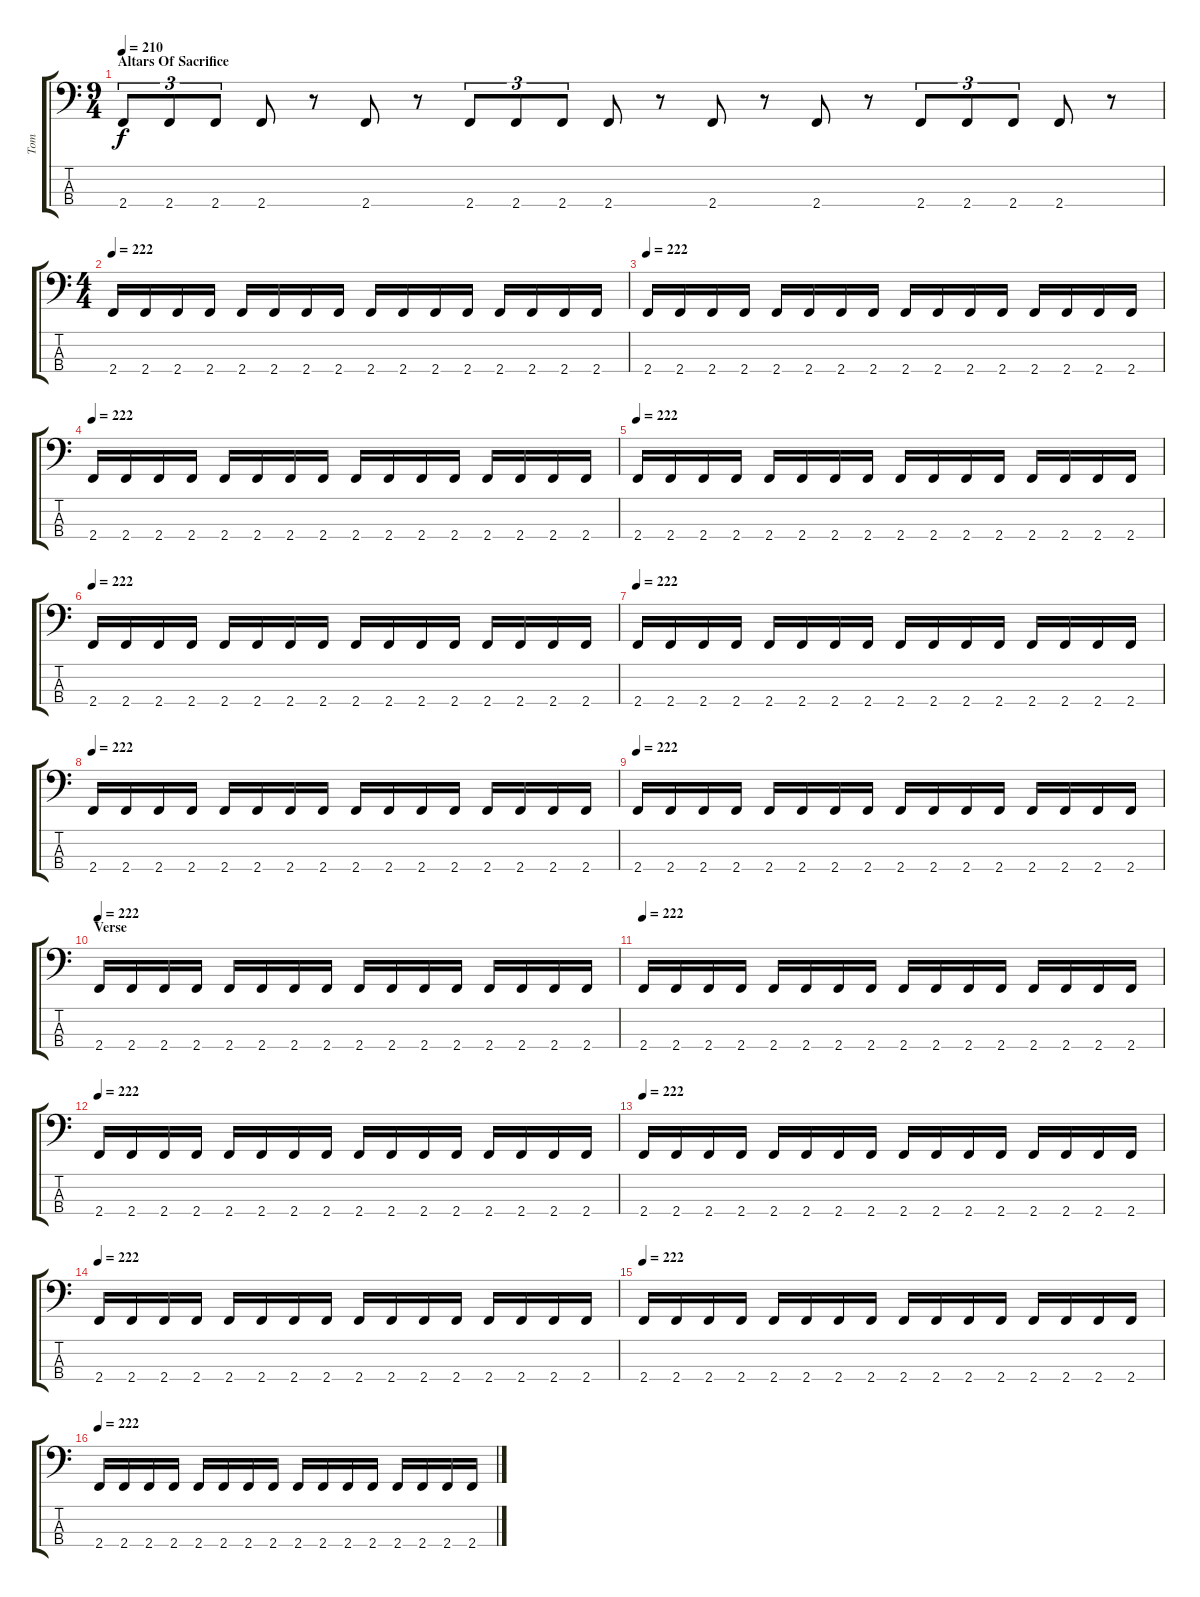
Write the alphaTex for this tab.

\track ("Tom" "Tom") {instrument electricbasspick}
\staff {score tabs}
\tuning (Gb2 Db2 Ab1 Eb1) {hide}
\ts (9 4)
\section ("" "Altars Of Sacrifice")
\tempo 210
\tempo 166
\tempo 210
\clef f4
\ks c
2.4.8{tu (3 2) dy f instrument electricbasspick} 2.4.8{tu (3 2)} 2.4.8{tu (3 2)} 2.4.8 r.8 2.4.8 r.8 2.4.8{tu (3 2)} 2.4.8{tu (3 2)} 2.4.8{tu (3 2)} 2.4.8 r.8 2.4.8 r.8 2.4.8 r.8 2.4.8{tu (3 2)} 2.4.8{tu (3 2)} 2.4.8{tu (3 2)} 2.4.8 r.8 |
\ts (4 4)
\tempo 222
2.4.16 2.4.16 2.4.16 2.4.16 2.4.16 2.4.16 2.4.16 2.4.16 2.4.16 2.4.16 2.4.16 2.4.16 2.4.16 2.4.16 2.4.16 2.4.16 |
\tempo 222
2.4.16 2.4.16 2.4.16 2.4.16 2.4.16 2.4.16 2.4.16 2.4.16 2.4.16 2.4.16 2.4.16 2.4.16 2.4.16 2.4.16 2.4.16 2.4.16 |
\tempo 222
2.4.16 2.4.16 2.4.16 2.4.16 2.4.16 2.4.16 2.4.16 2.4.16 2.4.16 2.4.16 2.4.16 2.4.16 2.4.16 2.4.16 2.4.16 2.4.16 |
\tempo 222
2.4.16 2.4.16 2.4.16 2.4.16 2.4.16 2.4.16 2.4.16 2.4.16 2.4.16 2.4.16 2.4.16 2.4.16 2.4.16 2.4.16 2.4.16 2.4.16 |
\tempo 222
2.4.16 2.4.16 2.4.16 2.4.16 2.4.16 2.4.16 2.4.16 2.4.16 2.4.16 2.4.16 2.4.16 2.4.16 2.4.16 2.4.16 2.4.16 2.4.16 |
\tempo 222
2.4.16 2.4.16 2.4.16 2.4.16 2.4.16 2.4.16 2.4.16 2.4.16 2.4.16 2.4.16 2.4.16 2.4.16 2.4.16 2.4.16 2.4.16 2.4.16 |
\tempo 222
2.4.16 2.4.16 2.4.16 2.4.16 2.4.16 2.4.16 2.4.16 2.4.16 2.4.16 2.4.16 2.4.16 2.4.16 2.4.16 2.4.16 2.4.16 2.4.16 |
\tempo 222
2.4.16 2.4.16 2.4.16 2.4.16 2.4.16 2.4.16 2.4.16 2.4.16 2.4.16 2.4.16 2.4.16 2.4.16 2.4.16 2.4.16 2.4.16 2.4.16 |
\section ("" "Verse")
\tempo 222
2.4.16 2.4.16 2.4.16 2.4.16 2.4.16 2.4.16 2.4.16 2.4.16 2.4.16 2.4.16 2.4.16 2.4.16 2.4.16 2.4.16 2.4.16 2.4.16 |
\tempo 222
2.4.16 2.4.16 2.4.16 2.4.16 2.4.16 2.4.16 2.4.16 2.4.16 2.4.16 2.4.16 2.4.16 2.4.16 2.4.16 2.4.16 2.4.16 2.4.16 |
\tempo 222
2.4.16 2.4.16 2.4.16 2.4.16 2.4.16 2.4.16 2.4.16 2.4.16 2.4.16 2.4.16 2.4.16 2.4.16 2.4.16 2.4.16 2.4.16 2.4.16 |
\tempo 222
2.4.16 2.4.16 2.4.16 2.4.16 2.4.16 2.4.16 2.4.16 2.4.16 2.4.16 2.4.16 2.4.16 2.4.16 2.4.16 2.4.16 2.4.16 2.4.16 |
\tempo 222
2.4.16 2.4.16 2.4.16 2.4.16 2.4.16 2.4.16 2.4.16 2.4.16 2.4.16 2.4.16 2.4.16 2.4.16 2.4.16 2.4.16 2.4.16 2.4.16 |
\tempo 222
2.4.16 2.4.16 2.4.16 2.4.16 2.4.16 2.4.16 2.4.16 2.4.16 2.4.16 2.4.16 2.4.16 2.4.16 2.4.16 2.4.16 2.4.16 2.4.16 |
\tempo 222
2.4.16 2.4.16 2.4.16 2.4.16 2.4.16 2.4.16 2.4.16 2.4.16 2.4.16 2.4.16 2.4.16 2.4.16 2.4.16 2.4.16 2.4.16 2.4.16
